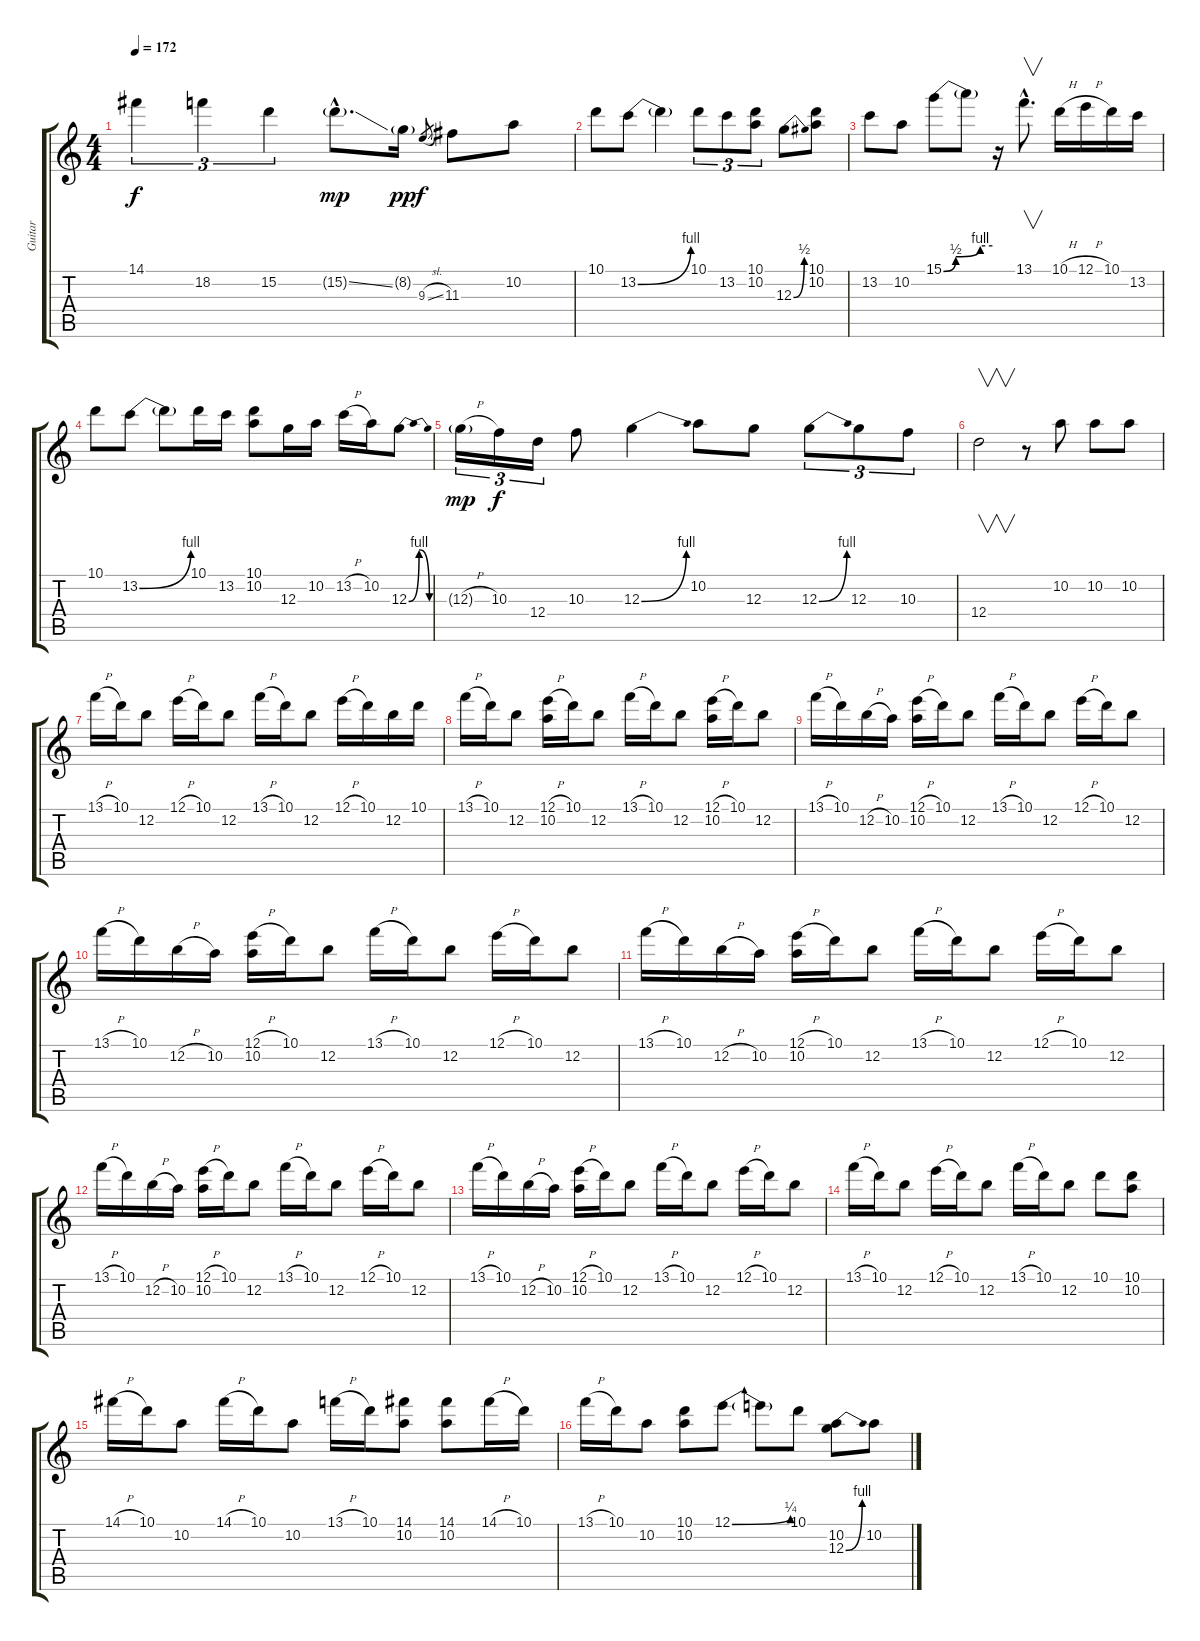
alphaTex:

\track ("Guitar" "Guitar") {instrument overdrivenguitar}
\staff {score tabs}
\tuning (E4 B3 G3 D3 A2 E2) {hide}
\ts (4 4)
\tempo 172
\clef g2
\ks c
14.1.4{tu (3 2) dy f} 18.2.4{tu (3 2)} 15.2.4{tu (3 2)} 15.2{ss g hac}.8{d dy mp} 8.2{g}.16{dy pp} 9.3{sl}.8{gr dy f} 11.3.8 10.2.8 |
10.1.8 13.2{be (bend 0 0 60 4)}.8 13.2{t}.4 10.1.8{tu (3 2)} 13.2.8{tu (3 2)} (10.1 10.2).8{tu (3 2)} 12.3{be (bend 0 0 60 2)}.8 (10.1 10.2).8 |
13.2.8 10.2.8 15.1{be (custom 0 0 15 2 45 4 60 4)}.8 15.1{t}.8 r.16 13.1{hac}.8{v d} 10.1{h}.16 12.1{h}.16 10.1.16 13.2.16 |
10.1.8 13.2{be (bend 0 0 60 4)}.8 13.2{t}.8 10.1.16 13.2.16 (10.1 10.2).8 12.3.16 10.2.16 13.2{h}.16 10.2.16 12.3{be (bendrelease 0 0 15 4 30 4 60 0)}.8 |
12.3{h g}.16{tu (3 2) dy mp} 10.3.16{tu (3 2) dy f} 12.4.16{tu (3 2)} 10.3.8 12.3{be (bend 0 0 60 4)}.4 10.2.8 12.3.8 12.3{be (bend 0 0 60 4)}.8{tu (3 2)} 12.3.8{tu (3 2)} 10.3.8{tu (3 2)} |
12.4.2{v} r.8 10.2.8 10.2.8 10.2.8 |
13.1{h}.16 10.1.16 12.2.8 12.1{h}.16 10.1.16 12.2.8 13.1{h}.16 10.1.16 12.2.8 12.1{h}.16 10.1.16 12.2.16 10.1.16 |
13.1{h}.16 10.1.16 12.2.8 (12.1{h} 10.2).16 10.1.16 12.2.8 13.1{h}.16 10.1.16 12.2.8 (12.1{h} 10.2).16 10.1.16 12.2.8 |
13.1{h}.16 10.1.16 12.2{h}.16 10.2.16 (12.1{h} 10.2).16 10.1.16 12.2.8 13.1{h}.16 10.1.16 12.2.8 12.1{h}.16 10.1.16 12.2.8 |
13.1{h}.16 10.1.16 12.2{h}.16 10.2.16 (12.1{h} 10.2).16 10.1.16 12.2.8 13.1{h}.16 10.1.16 12.2.8 12.1{h}.16 10.1.16 12.2.8 |
13.1{h}.16 10.1.16 12.2{h}.16 10.2.16 (12.1{h} 10.2).16 10.1.16 12.2.8 13.1{h}.16 10.1.16 12.2.8 12.1{h}.16 10.1.16 12.2.8 |
13.1{h}.16 10.1.16 12.2{h}.16 10.2.16 (12.1{h} 10.2).16 10.1.16 12.2.8 13.1{h}.16 10.1.16 12.2.8 12.1{h}.16 10.1.16 12.2.8 |
13.1{h}.16 10.1.16 12.2{h}.16 10.2.16 (12.1{h} 10.2).16 10.1.16 12.2.8 13.1{h}.16 10.1.16 12.2.8 12.1{h}.16 10.1.16 12.2.8 |
13.1{h}.16 10.1.16 12.2.8 12.1{h}.16 10.1.16 12.2.8 13.1{h}.16 10.1.16 12.2.8 10.1.8 (10.1 10.2).8 |
14.1{h}.16 10.1.16 10.2.8 14.1{h}.16 10.1.16 10.2.8 13.1{h}.16 10.1.16 (14.1 10.2).8 (14.1 10.2).8 14.1{h}.16 10.1.16 |
13.1{h}.16 10.1.16 10.2.8 (10.1 10.2).8 12.1{be (bend 0 0 60 1)}.8 12.1{t}.8 10.1.8 (10.2 12.3{be (bend 0 0 60 4)}).8 10.2.8
